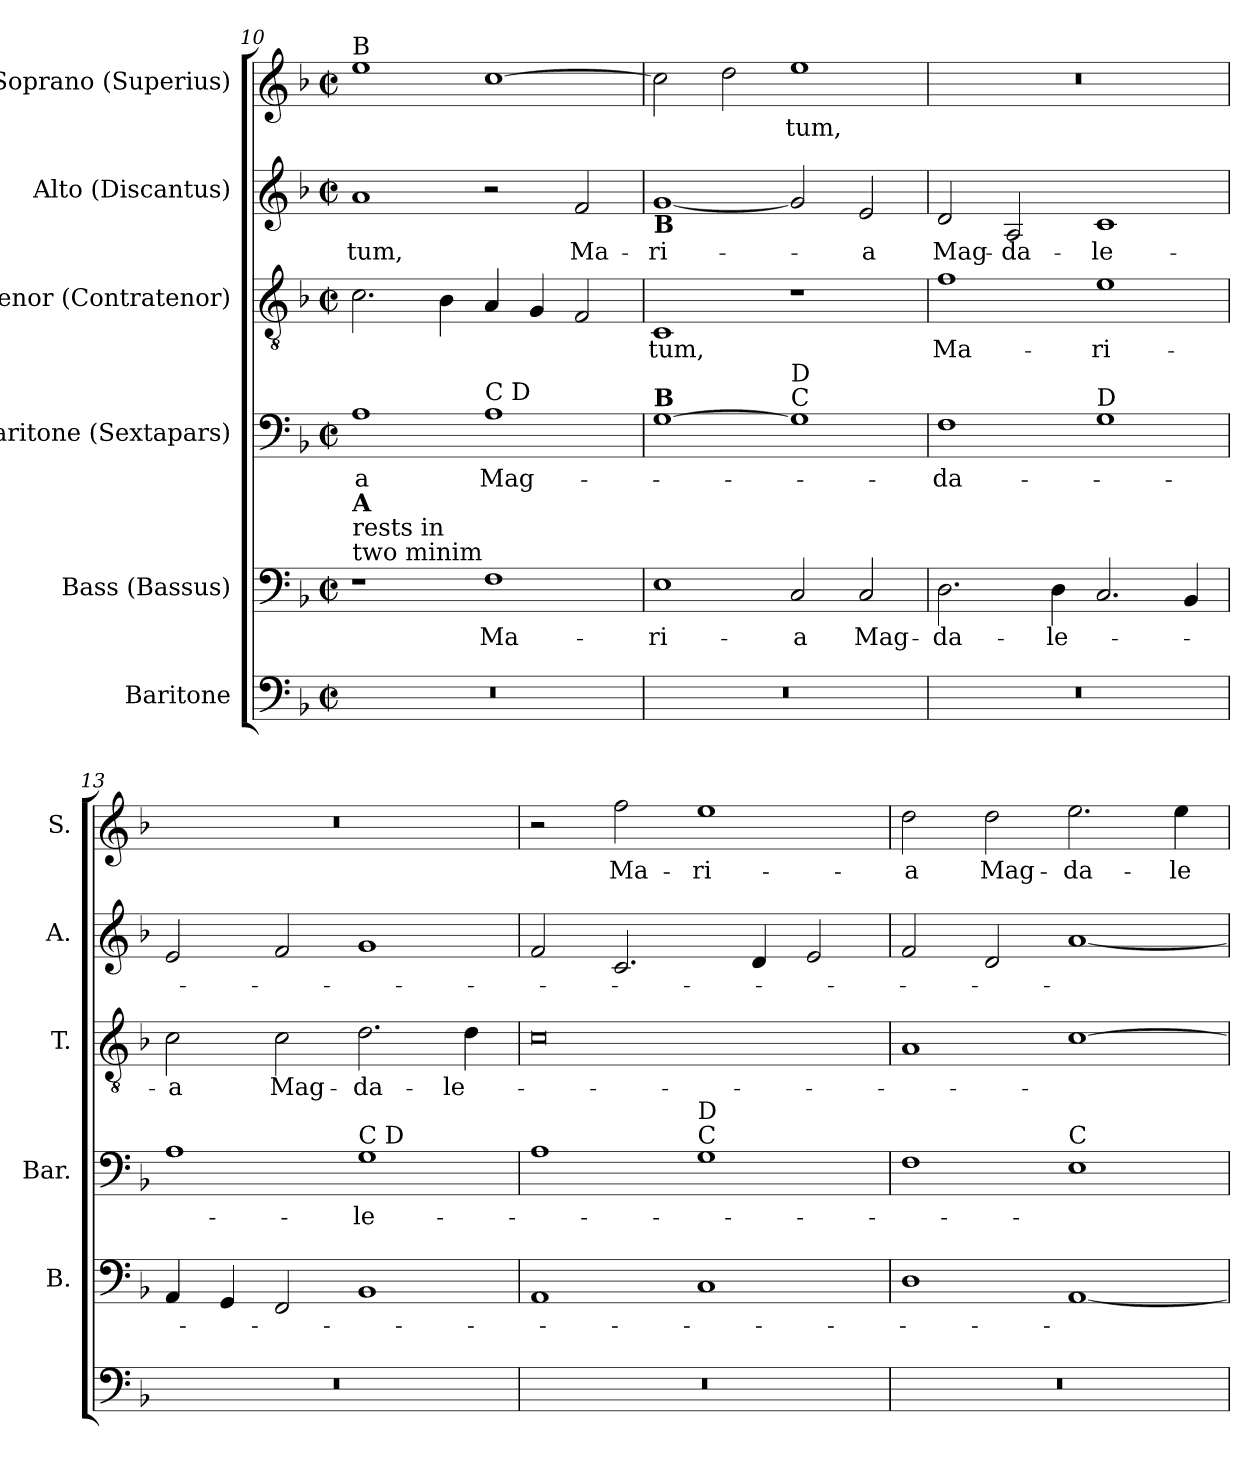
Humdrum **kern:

**kern	**kern	**text	**kern	**text	**kern	**text	**kern	**text	**kern	**text
*part6	*part5	*part5	*part4	*part4	*part3	*part3	*part2	*part2	*part1	*part1
*staff6	*staff5	*staff5	*staff4	*staff4	*staff3	*staff3	*staff2	*staff2	*staff1	*staff1
*I"Baritone	*I"Bass (Bassus)	*	*I"Baritone (Sextapars)	*	*I"Tenor (Contratenor)	*	*I"Alto (Discantus)	*	*I"Soprano (Superius)	*
*	*I'B.	*	*I'Bar.	*	*I'T.	*	*I'A.	*	*I'S.	*
*clefF4	*clefF4	*	*clefF4	*	*clefGv2	*	*clefG2	*	*clefG2	*
*k[b-]	*k[b-]	*	*k[b-]	*	*k[b-]	*	*k[b-]	*	*k[b-]	*
*M2/1	*M2/1	*	*M2/1	*	*M2/1	*	*M2/1	*	*M2/1	*
*met(c|)	*met(c|)	*	*met(c|)	*	*met(c|)	*	*met(c|)	*	*met(c|)	*
=10	=10	=10	=10	=10	=10	=10	=10	=10	=10	=10
!	!	!	!	!	!	!	!	!	!LO:TX:a:t=B	!
!	!LO:TX:a:t=two minim	!	!	!	!	!	!	!	!	!
!	!LO:TX:a:t=rests in	!	!	!	!	!	!	!	!	!
!	!LO:TX:a:B:t=A	!	!	!	!	!	!	!	!	!
!	!	!	!	!LO:LY:b	!	!	!	!LO:LY:b	!	!
0r	1r	.	1A	-a	2.c\	.	1a	-tum,	1ee	.
.	.	.	.	.	4B-\	.	.	.	.	.
!	!	!	!LO:TX:a:t=C D	!	!	!	!	!	!	!
!	!	!LO:LY:b	!	!LO:LY:b	!	!	!	!	!	!
.	1F	Ma-	1A	Mag-	4A/	.	2r	.	[1cc	.
.	.	.	.	.	4G/	.	.	.	.	.
!	!	!	!	!	!	!	!	!LO:LY:b	!	!
.	.	.	.	.	2F/	.	2f/	Ma-	.	.
!!LO:PB:g=z
=11	=11	=11	=11	=11	=11	=11	=11	=11	=11	=11
!	!	!	!	!	!	!	!LO:TX:b:B:t=B	!	!	!
!	!	!	!LO:TX:a:B:t=B	!	!	!	!	!	!	!
!	!	!LO:LY:b	!	!	!	!LO:LY:b	!	!LO:LY:b	!	!
0r	1E	-ri-	[1G	.	1C	-tum,	[1g	-ri-	2cc\]	.
.	.	.	.	.	.	.	.	.	2dd\	.
!	!	!	!LO:TX:a:t=C	!	!	!	!	!	!	!
!	!	!	!LO:TX:a:t=D	!	!	!	!	!	!	!
!	!	!LO:LY:b	!	!	!	!	!	!	!	!LO:LY:b
.	2C/	-a	1G]	.	1r	.	2g/]	.	1ee	-tum,
!	!	!LO:LY:b	!	!	!	!	!	!LO:LY:b	!	!
.	2C/	Mag-	.	.	.	.	2e/	-a	.	.
=12	=12	=12	=12	=12	=12	=12	=12	=12	=12	=12
!	!	!LO:LY:b	!	!LO:LY:b	!	!LO:LY:b	!	!LO:LY:b	!	!
0r	2.D\	-da-	1F	-da-	1f	Ma-	2d/	Mag-	0r	.
!	!	!	!	!	!	!	!	!LO:LY:b	!	!
.	.	.	.	.	.	.	2A/	-da-	.	.
!	!	!LO:LY:b	!	!	!	!	!	!	!	!
.	4D\	-le-	.	.	.	.	.	.	.	.
!	!	!	!LO:TX:a:t=D	!	!	!	!	!	!	!
!	!	!	!	!	!	!LO:LY:b	!	!LO:LY:b	!	!
.	2.C/	.	1G	.	1e	-ri-	1c	-le-	.	.
.	4BB-/	.	.	.	.	.	.	.	.	.
=13	=13	=13	=13	=13	=13	=13	=13	=13	=13	=13
!	!	!	!	!	!	!LO:LY:b	!	!	!	!
0r	4AA/	.	1A	.	2c\	-a	2e/	.	0r	.
.	4GG/	.	.	.	.	.	.	.	.	.
!	!	!	!	!	!	!LO:LY:b	!	!	!	!
.	2FF/	.	.	.	2c\	Mag-	2f/	.	.	.
!	!	!	!LO:TX:a:t=C D	!	!	!	!	!	!	!
!	!	!	!	!LO:LY:b	!	!LO:LY:b	!	!	!	!
.	1BB-	.	1G	-le-	2.d\	-da-	1g	.	.	.
!	!	!	!	!	!	!LO:LY:b	!	!	!	!
.	.	.	.	.	4d\	-le-	.	.	.	.
=14	=14	=14	=14	=14	=14	=14	=14	=14	=14	=14
0r	1AA	.	1A	.	0c	.	2f/	.	2r	.
!	!	!	!	!	!	!	!	!	!	!LO:LY:b
.	.	.	.	.	.	.	2.c/	.	2ff\	Ma-
!	!	!	!LO:TX:a:t=C	!	!	!	!	!	!	!
!	!	!	!LO:TX:a:t=D	!	!	!	!	!	!	!
!	!	!	!	!	!	!	!	!	!	!LO:LY:b
.	1C	.	1G	.	.	.	.	.	1ee	-ri-
.	.	.	.	.	.	.	4d/	.	.	.
.	.	.	.	.	.	.	2e/	.	.	.
=15	=15	=15	=15	=15	=15	=15	=15	=15	=15	=15
!	!	!	!	!	!	!	!	!	!	!LO:LY:b
0r	1D	.	1F	.	1A	.	2f/	.	2dd\	-a
!	!	!	!	!	!	!	!	!	!	!LO:LY:b
.	.	.	.	.	.	.	2d/	.	2dd\	Mag-
!	!	!	!LO:TX:a:t=C	!	!	!	!	!	!	!
!	!	!	!	!	!	!	!	!	!	!LO:LY:b
.	[1AA	.	1E	.	[1c	.	[1a	.	2.ee\	-da-
!	!	!	!	!	!	!	!	!	!	!LO:LY:b
.	.	.	.	.	.	.	.	.	4ee\	-le-
=	=	=	=	=	=	=	=	=	=	=
*-	*-	*-	*-	*-	*-	*-	*-	*-	*-	*-
